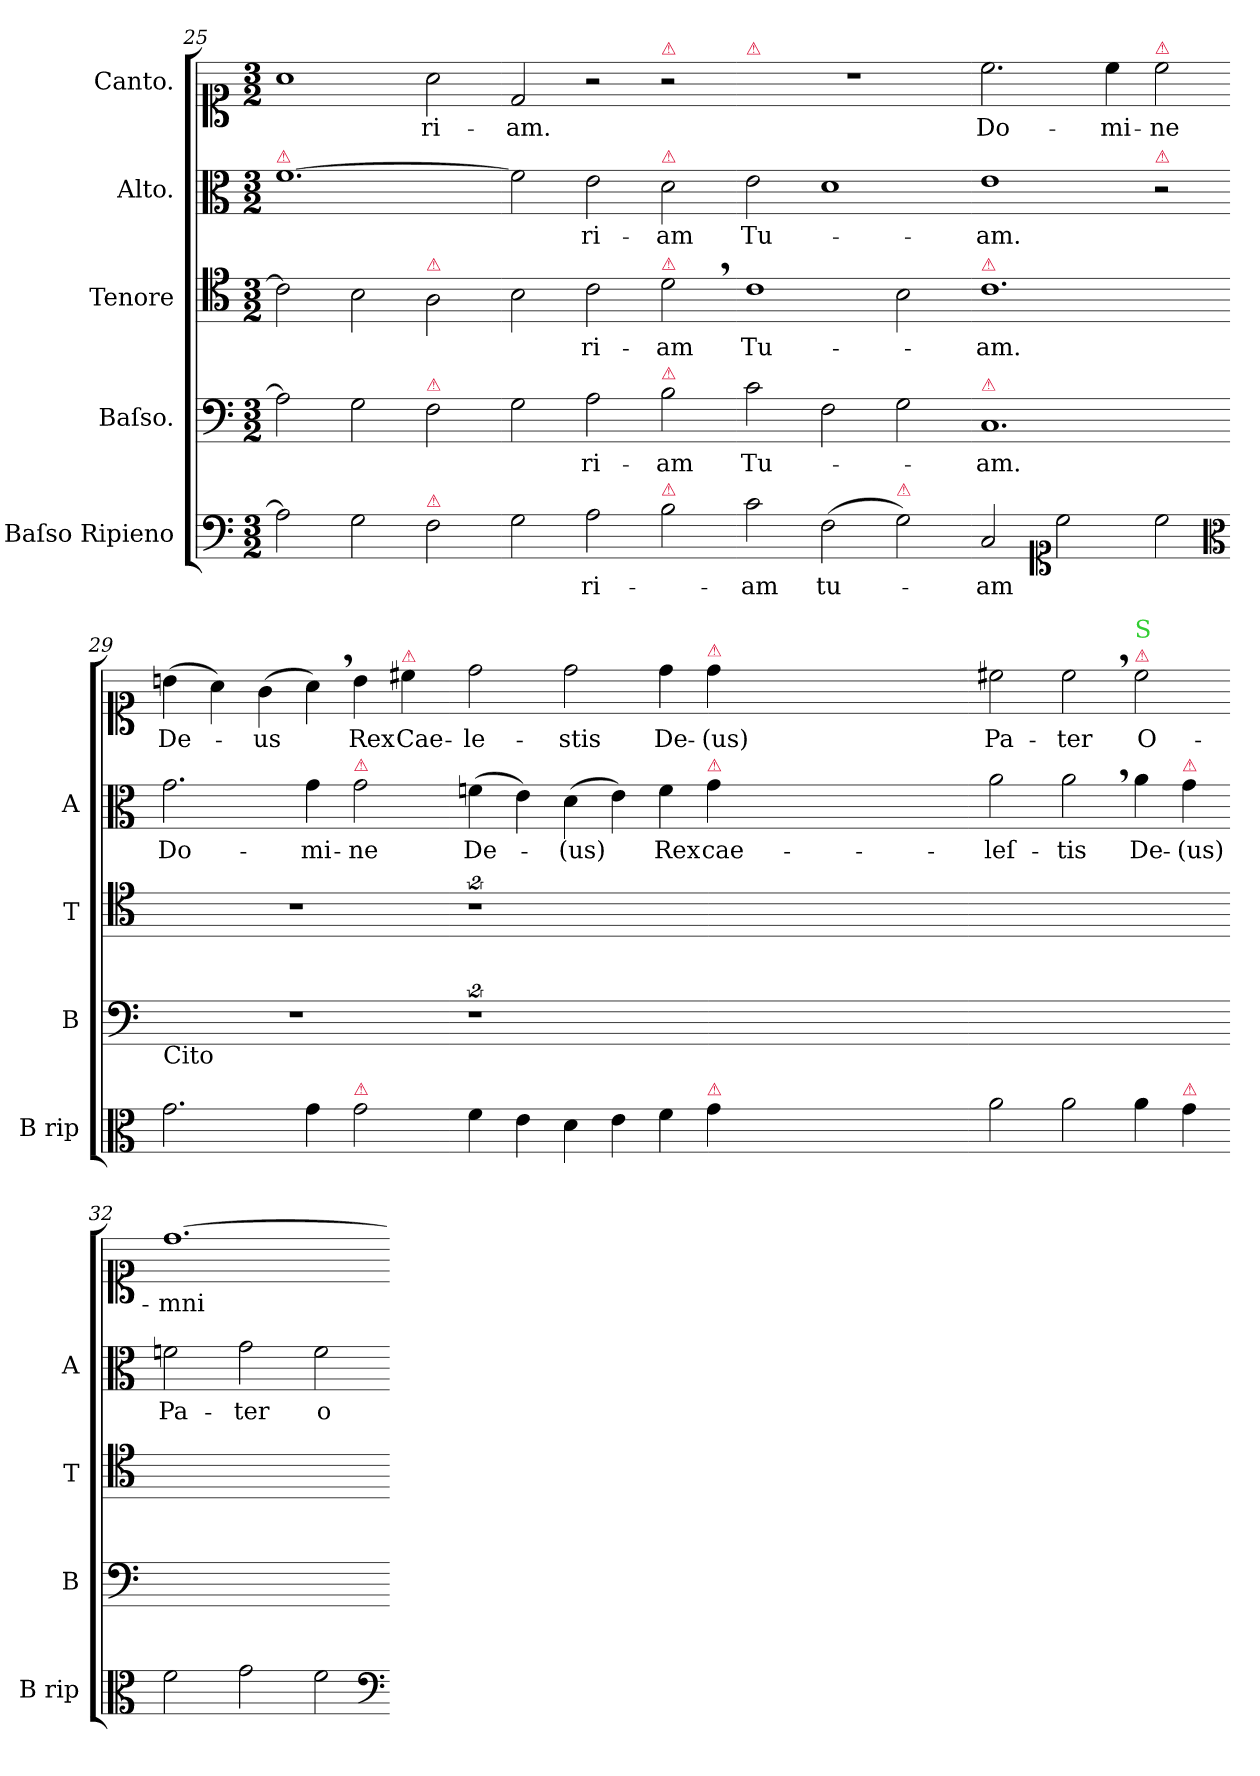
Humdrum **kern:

**kern	**text	**kern	**text	**kern	**text	**kern	**text	**kern	**text
*part5	*part5	*part4	*part4	*part3	*part3	*part2	*part2	*part1	*part1
*staff5	*staff5	*staff4	*staff4	*staff3	*staff3	*staff2	*staff2	*staff1	*staff1
*I"Baſso Ripieno	*	*I"Baſso.	*	*I"Tenore	*	*I"Alto.	*	*I"Canto.	*
*I'B rip	*	*I'B	*	*I'T	*	*I'A	*	*	*
*clefF4	*	*clefF4	*	*clefC4	*	*clefC3	*	*clefC1	*
*k[]	*	*k[]	*	*k[]	*	*k[]	*	*k[]	*
*M3/2	*	*M3/2	*	*M3/2	*	*M3/2	*	*M3/2	*
=25	=25	=25	=25	=25	=25	=25	=25	=25	=25
!	!	!	!	!	!	!LO:TX:a:color=crimson:t=⚠	!	!	!
2A\]	.	2A\]	.	2c\]	.	[1.f\	.	1a\	.
2G\	.	2G\	.	2B\	.	.	.	.	.
!	!	!	!	!LO:TX:a:color=crimson:t=⚠	!	!	!	!	!
!	!	!LO:TX:a:color=crimson:t=⚠	!	!	!	!	!	!	!
!LO:TX:a:color=crimson:t=⚠	!	!	!	!	!	!	!	!	!
2F\	.	2F\	.	2A\	.	.	.	2a\	-ri-
=26-	=26-	=26-	=26-	=26-	=26-	=26-	=26-	=26-	=26-
2G\	.	2G\	.	2B\	.	2f\]	.	2d/	-am.
2A\	-ri-	2A\	-ri-	2c\	-ri-	2e\	-ri-	2r	.
!	!	!	!	!	!	!	!	!LO:TX:a:color=crimson:t=⚠	!
!	!	!	!	!	!	!LO:TX:a:color=crimson:t=⚠	!	!	!
!	!	!	!	!LO:TX:a:color=crimson:t=⚠	!	!	!	!	!
!	!	!LO:TX:a:color=crimson:t=⚠	!	!	!	!	!	!	!
!LO:TX:a:color=crimson:t=⚠	!	!	!	!	!	!	!	!	!
2B\	.	2B\	-am	2d,<\	-am	2d\	-am	2r	.
=27-	=27-	=27-	=27-	=27-	=27-	=27-	=27-	=27-	=27-
!	!	!	!	!	!	!	!	!LO:TX:a:color=crimson:t=⚠	!
2c\	-am	2c\	Tu-	1c\	Tu-	2e\	Tu-	1.r	.
(2F\	tu-	2F\	.	.	.	1d\	.	.	.
!LO:TX:a:color=crimson:t=⚠	!	!	!	!	!	!	!	!	!
2G\)	.	2G\	.	2B\	.	.	.	.	.
=28-	=28-	=28-	=28-	=28-	=28-	=28-	=28-	=28-	=28-
!	!	!	!	!LO:TX:a:color=crimson:t=⚠	!	!	!	!	!
!	!	!LO:TX:a:color=crimson:t=⚠	!	!	!	!	!	!	!
2C/	-am	1.C/	-am.	1.c\	-am.	1e\	-am.	2.cc\	Do-
*clefC1	*	*	*	*	*	*	*	*	*
2cc\	.	.	.	.	.	.	.	.	.
.	.	.	.	.	.	.	.	4cc\	-mi-
!	!	!	!	!	!	!	!	!LO:TX:a:color=crimson:t=⚠	!
!	!	!	!	!	!	!LO:TX:a:color=crimson:t=⚠	!	!	!
2cc\	.	.	.	.	.	2r	.	2cc\	-ne
*clefC3	*	*	*	*	*	*	*	*	*
=29-	=29-	=29-	=29-	=29-	=29-	=29-	=29-	=29-	=29-
!	!	!LO:TX:b:t=Cito	!	!	!	!	!	!	!
2.g\	.	1.r	.	1.r	.	2.g\	Do-	(4bn\	De-
.	.	.	.	.	.	.	.	4a\)	.
.	.	.	.	.	.	.	.	(4g\	-us
4g\	.	.	.	.	.	4g\	-mi-	4a,<\)	.
!	!	!	!	!	!	!LO:TX:a:color=crimson:t=⚠	!	!	!
!LO:TX:a:color=crimson:t=⚠	!	!	!	!	!	!	!	!	!
2g\	.	.	.	.	.	2g\	-ne	4b\	Rex
!	!	!	!	!	!	!	!	!LO:TX:a:color=crimson:t=⚠	!
.	.	.	.	.	.	.	.	4cc#X\	Cae-
=30-	=30-	=30-	=30-	=30-	=30-	=30-	=30-	=30-	=30-
4f\	.	2%9r	.	2%9r	.	(4fn\	De-	2dd\	-le-
4e\	.	.	.	.	.	4e\)	.	.	.
4d\	.	.	.	.	.	(4d\	-(us)	2dd\	-stis
4e\	.	.	.	.	.	4e\)	.	.	.
4f\	.	.	.	.	.	4f\	Rex	4dd\	De-
!	!	!	!	!	!	!	!	!LO:TX:a:color=crimson:t=⚠	!
!	!	!	!	!	!	!LO:TX:a:color=crimson:t=⚠	!	!	!
!LO:TX:a:color=crimson:t=⚠	!	!	!	!	!	!	!	!	!
4g\	.	.	.	.	.	4g\	cae-	4dd\	-(us)
0.ryy	.	.	.	.	.	0.ryy	.	0.ryy	.
=31-	=31-	=31-	=31-	=31-	=31-	=31-	=31-	=31-	=31-
2a\	.	1.ryy	.	1.ryy	.	2a\	-leſ-	2cc#X\	Pa-
2a\	.	.	.	.	.	2a,<\	-tis	2cc#,<\	-ter
!	!	!	!	!	!	!	!	!LO:TX:a:color=crimson:t=⚠	!
!	!	!	!	!	!	!	!	!LO:TX:a:color=limegreen:t=S	!
4a\	.	.	.	.	.	4a\	De-	2cc#\	O-
!	!	!	!	!	!	!LO:TX:a:color=crimson:t=⚠	!	!	!
!LO:TX:a:color=crimson:t=⚠	!	!	!	!	!	!	!	!	!
4g\	.	.	.	.	.	4g\	-(us)	.	.
=32-	=32-	=32-	=32-	=32-	=32-	=32-	=32-	=32-	=32-
2f\	.	1.ryy	.	1.ryy	.	2fn\	Pa-	[1.dd\	-mni-
2g\	.	.	.	.	.	2g\	-ter	.	.
2f\	.	.	.	.	.	2f\	o-	.	.
*clefF4	*	*	*	*	*	*	*	*	*
=-	=-	=-	=-	=-	=-	=-	=-	=-	=-
*-	*-	*-	*-	*-	*-	*-	*-	*-	*-
